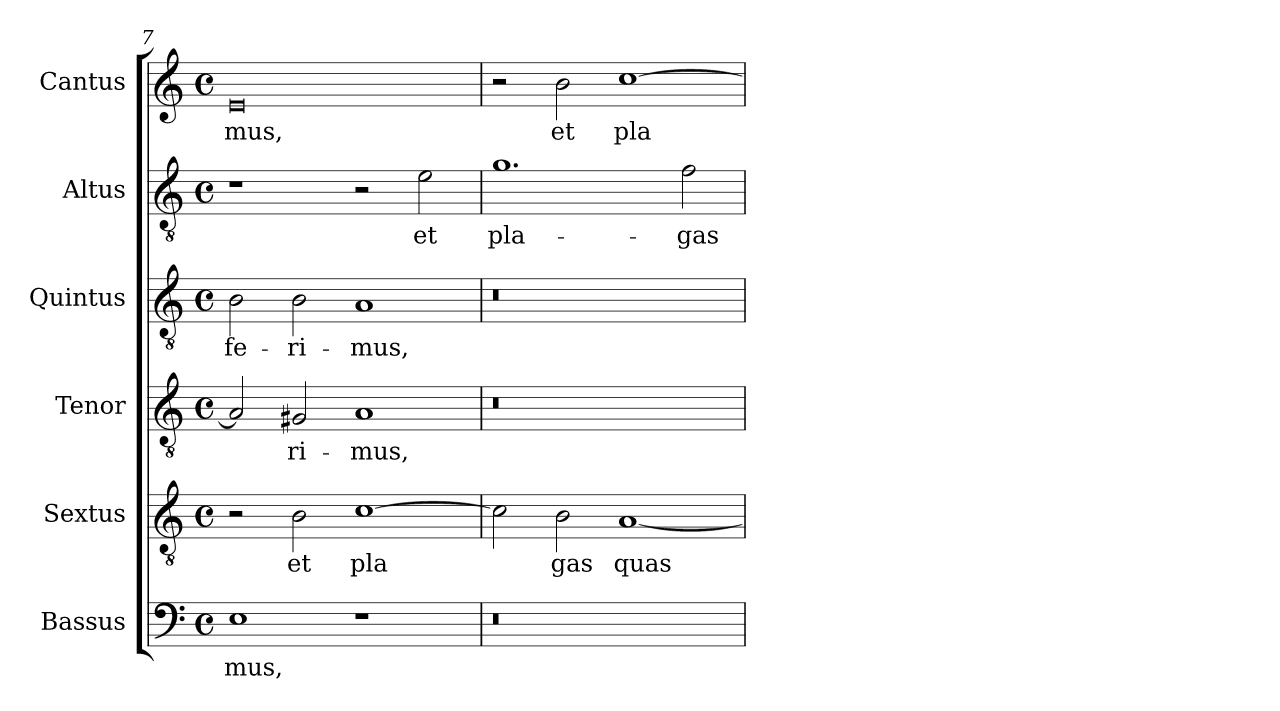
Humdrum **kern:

**kern	**text	**kern	**text	**kern	**text	**kern	**text	**kern	**text	**kern	**text
*part6	*part6	*part5	*part5	*part4	*part4	*part3	*part3	*part2	*part2	*part1	*part1
*staff6	*staff6	*staff5	*staff5	*staff4	*staff4	*staff3	*staff3	*staff2	*staff2	*staff1	*staff1
*I"Bassus	*	*I"Sextus	*	*I"Tenor	*	*I"Quintus	*	*I"Altus	*	*I"Cantus	*
!!LO:LB:g=z
*clefF4	*	*clefGv2	*	*clefGv2	*	*clefGv2	*	*clefGv2	*	*clefG2	*
*M4/4	*	*M4/4	*	*M4/4	*	*M4/4	*	*M4/4	*	*M4/4	*
*met(c)	*	*met(c)	*	*met(c)	*	*met(c)	*	*met(c)	*	*met(c)	*
=7	=7	=7	=7	=7	=7	=7	=7	=7	=7	=7	=7
!	!LO:LY:b:cj	!	!	!	!	!	!LO:LY:b:cj	!	!	!	!LO:LY:b:cj
1E	mus,	2r	.	2A/]	.	2B\	fe-	1r	.	0e	mus,
!	!	!	!LO:LY:b:cj	!	!LO:LY:b:cj	!	!LO:LY:b:cj	!	!	!	!
.	.	2B\	et	2G#X/	ri-	2B\	-ri-	.	.	.	.
!	!	!	!LO:LY:b:cj	!	!LO:LY:b:cj	!	!LO:LY:b:cj	!	!	!	!
1r	.	[>1c	pla	1A	-mus,	1A	-mus,	2r	.	.	.
!	!	!	!	!	!	!	!	!	!LO:LY:b:cj	!	!
.	.	.	.	.	.	.	.	2e\	et	.	.
=8	=8	=8	=8	=8	=8	=8	=8	=8	=8	=8	=8
!	!	!	!	!	!	!	!	!	!LO:LY:b:cj	!	!
0r	.	2c\]	.	0r	.	0r	.	1.g	pla-	2r	.
!	!	!	!LO:LY:b:cj	!	!	!	!	!	!	!	!LO:LY:b:cj
.	.	2B\	gas	.	.	.	.	.	.	2b\	et
!	!	!	!LO:LY:b	!	!	!	!	!	!	!	!LO:LY:b:cj
.	.	[<1A	quas	.	.	.	.	.	.	[>1cc	pla
!	!	!	!	!	!	!	!	!	!LO:LY:b:cj	!	!
.	.	.	.	.	.	.	.	2f\	-gas	.	.
=	=	=	=	=	=	=	=	=	=	=	=
*-	*-	*-	*-	*-	*-	*-	*-	*-	*-	*-	*-
